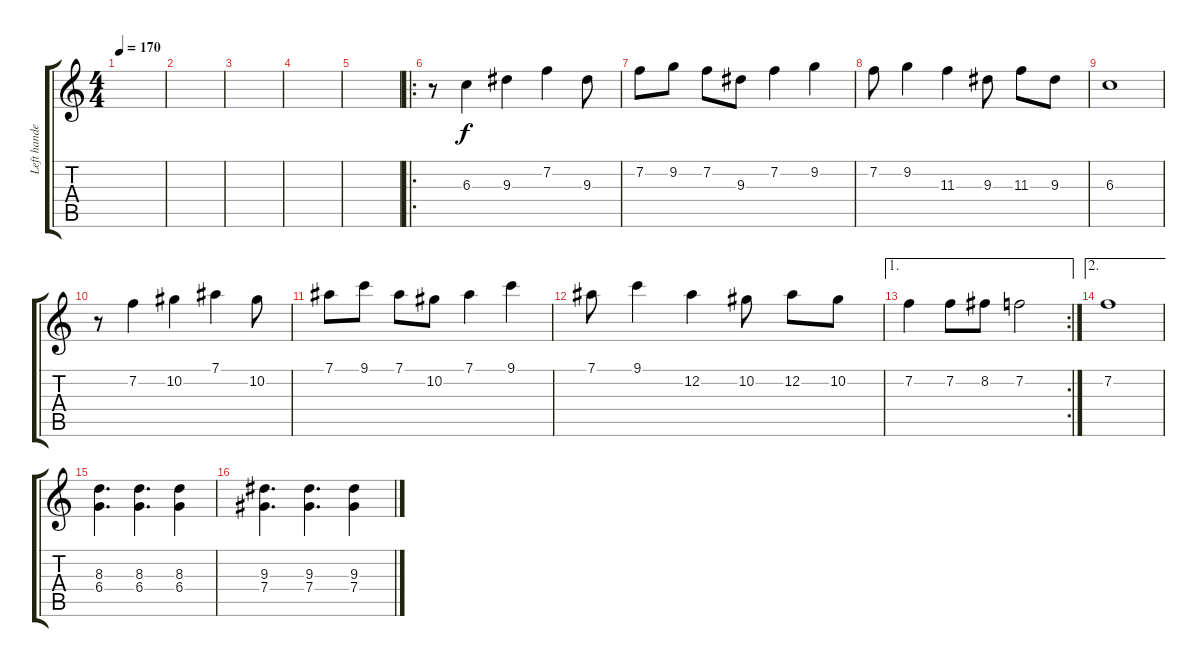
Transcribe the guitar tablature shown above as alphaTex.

\track ("Left handed guitar half" "Left hande") {instrument distortionguitar}
\staff {score tabs}
\tuning (Eb4 Bb3 Gb3 Db3 Ab2 Eb2) {hide}
\ts (4 4)
\tempo 170
\clef g2
\ks c
|
|
|
|
|
\ro
r.8 6.3.4 9.3.4 7.2.4 9.3.8 |
7.2.8 9.2.8 7.2.8 9.3.8 7.2.4 9.2.4 |
7.2.8 9.2.4 11.3.4 9.3.8 11.3.8 9.3.8 |
6.3.1 |
r.8 7.2.4 10.2.4 7.1.4 10.2.8 |
7.1.8 9.1.8 7.1.8 10.2.8 7.1.4 9.1.4 |
7.1.8 9.1.4 12.2.4 10.2.8 12.2.8 10.2.8 |
\ae 1
\rc 2
7.2.4 7.2.8 8.2.8 7.2.2 |
\ae 2
7.2.1 |
(8.3 6.4).4{d} (8.3 6.4).4{d} (8.3 6.4).4 |
(9.3 7.4).4{d} (9.3 7.4).4{d} (9.3 7.4).4
